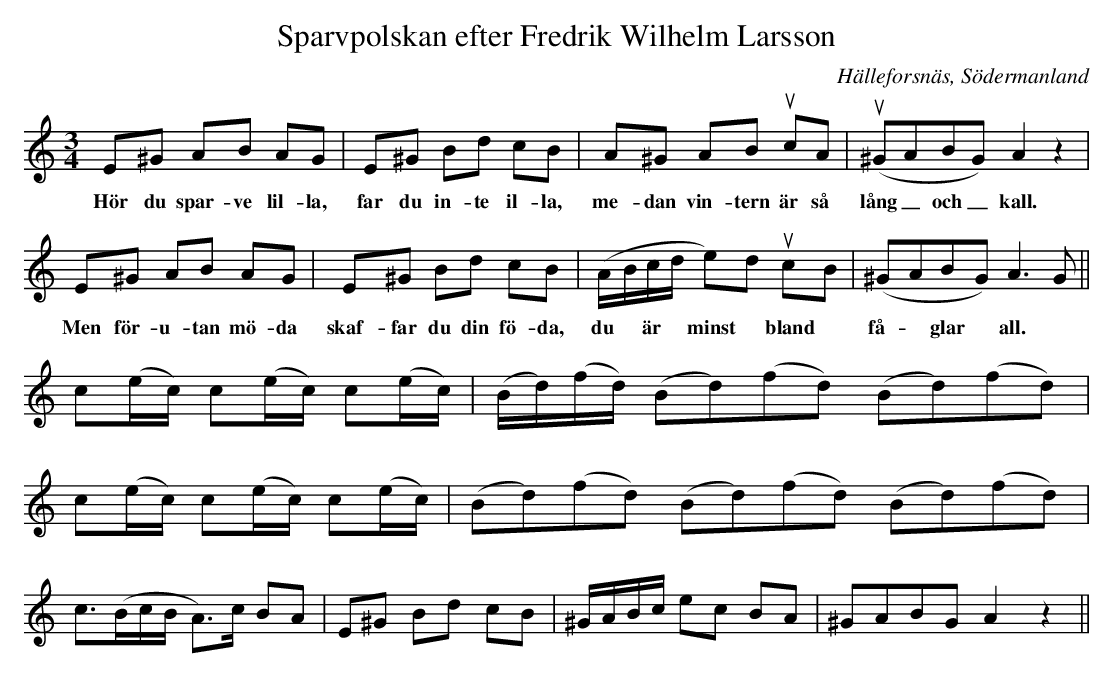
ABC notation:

X:1
T:Sparvpolskan efter Fredrik Wilhelm Larsson
O:Hälleforsnäs, Södermanland
M:3/4
L:1/8
K:Am
E^G AB AG | E^G Bd cB | A^G AB ucA | (u^GABG) A2 z2 |
w: Hör du spar-ve lil-la, far du in-te il-la, me-dan vin-tern är så lång_ och_ kall.
E^G AB AG | E^G Bd cB | (A/B/c/d/ e)d ucB | (^GABG) A2>G2 ||
w: Men för-u-tan mö-da skaf-far du din fö-da, du ~ är ~ minst ~ bland ~ få- ~ glar ~ all.
  c(e/c/) c(e/c/) c(e/c/) | (B/d/)(f/d/) (Bd)(fd) (Bd)(fd) |
  c(e/c/) c(e/c/) c(e/c/) | (Bd)(fd) (Bd)(fd) (Bd)(fd) |
  c3/2(B/c/B/ A>)c BA | E^G Bd cB | ^G/A/B/c/ ec BA | ^GABG A2 z2 ||
